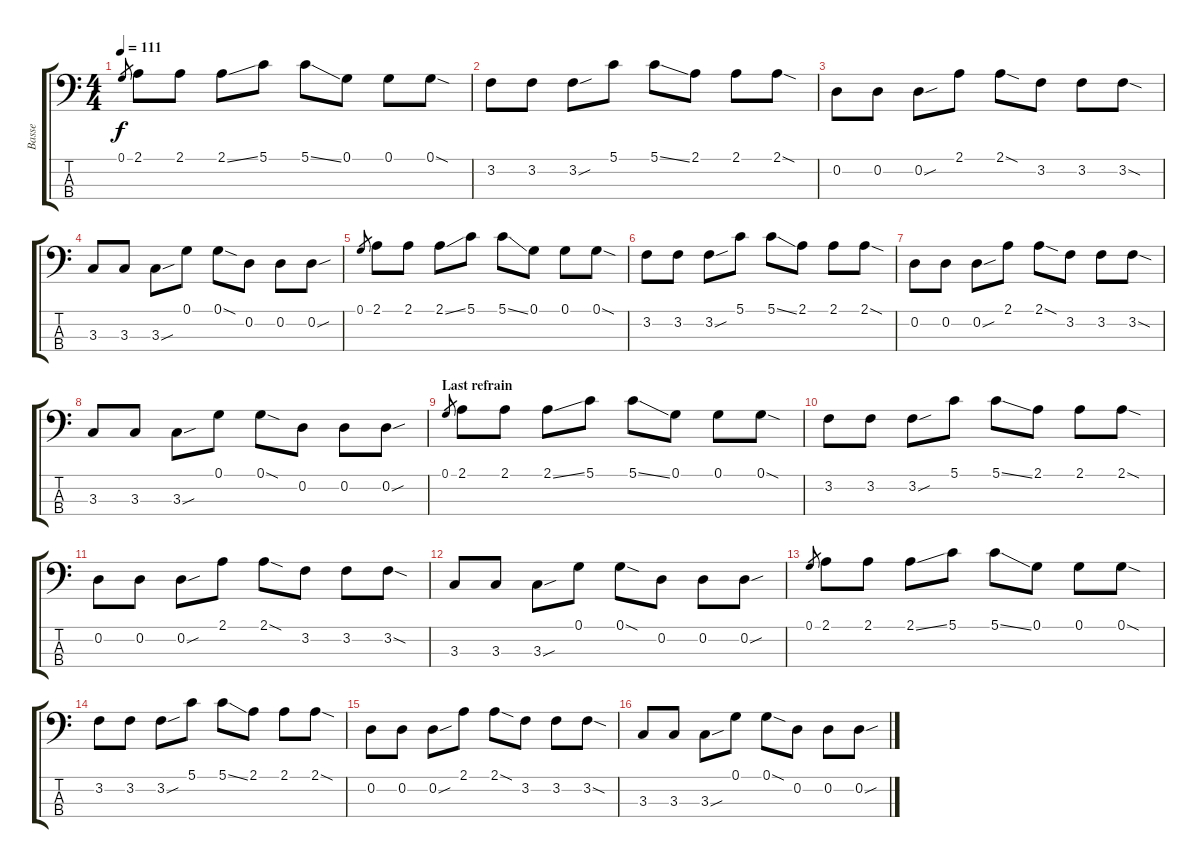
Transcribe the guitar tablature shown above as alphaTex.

\track ("Basse" "Basse") {instrument electricbasspick}
\staff {score tabs}
\tuning (G2 D2 A1 D1) {hide}
\ts (4 4)
\tempo 111
\clef f4
\ks c
0.1.8{gr dy f} 2.1.8 2.1.8 2.1{ss}.8 5.1.8 5.1{ss}.8 0.1.8 0.1.8 0.1{sod}.8 |
3.2.8 3.2.8 3.2{sou}.8 5.1.8 5.1{ss}.8 2.1.8 2.1.8 2.1{sod}.8 |
0.2.8 0.2.8 0.2{sou}.8 2.1.8 2.1{sod}.8 3.2.8 3.2.8 3.2{sod}.8 |
3.3.8 3.3.8 3.3{sou}.8 0.1.8 0.1{sod}.8 0.2.8 0.2.8 0.2{sou}.8 |
0.1.8{gr} 2.1.8 2.1.8 2.1{ss}.8 5.1.8 5.1{ss}.8 0.1.8 0.1.8 0.1{sod}.8 |
3.2.8 3.2.8 3.2{sou}.8 5.1.8 5.1{ss}.8 2.1.8 2.1.8 2.1{sod}.8 |
0.2.8 0.2.8 0.2{sou}.8 2.1.8 2.1{sod}.8 3.2.8 3.2.8 3.2{sod}.8 |
3.3.8 3.3.8 3.3{sou}.8 0.1.8 0.1{sod}.8 0.2.8 0.2.8 0.2{sou}.8 |
\section ("" "Last refrain ")
0.1.8{gr} 2.1.8 2.1.8 2.1{ss}.8 5.1.8 5.1{ss}.8 0.1.8 0.1.8 0.1{sod}.8 |
3.2.8 3.2.8 3.2{sou}.8 5.1.8 5.1{ss}.8 2.1.8 2.1.8 2.1{sod}.8 |
0.2.8 0.2.8 0.2{sou}.8 2.1.8 2.1{sod}.8 3.2.8 3.2.8 3.2{sod}.8 |
3.3.8 3.3.8 3.3{sou}.8 0.1.8 0.1{sod}.8 0.2.8 0.2.8 0.2{sou}.8 |
0.1.8{gr} 2.1.8 2.1.8 2.1{ss}.8 5.1.8 5.1{ss}.8 0.1.8 0.1.8 0.1{sod}.8 |
3.2.8 3.2.8 3.2{sou}.8 5.1.8 5.1{ss}.8 2.1.8 2.1.8 2.1{sod}.8 |
0.2.8 0.2.8 0.2{sou}.8 2.1.8 2.1{sod}.8 3.2.8 3.2.8 3.2{sod}.8 |
3.3.8 3.3.8 3.3{sou}.8 0.1.8 0.1{sod}.8 0.2.8 0.2.8 0.2{sou}.8
